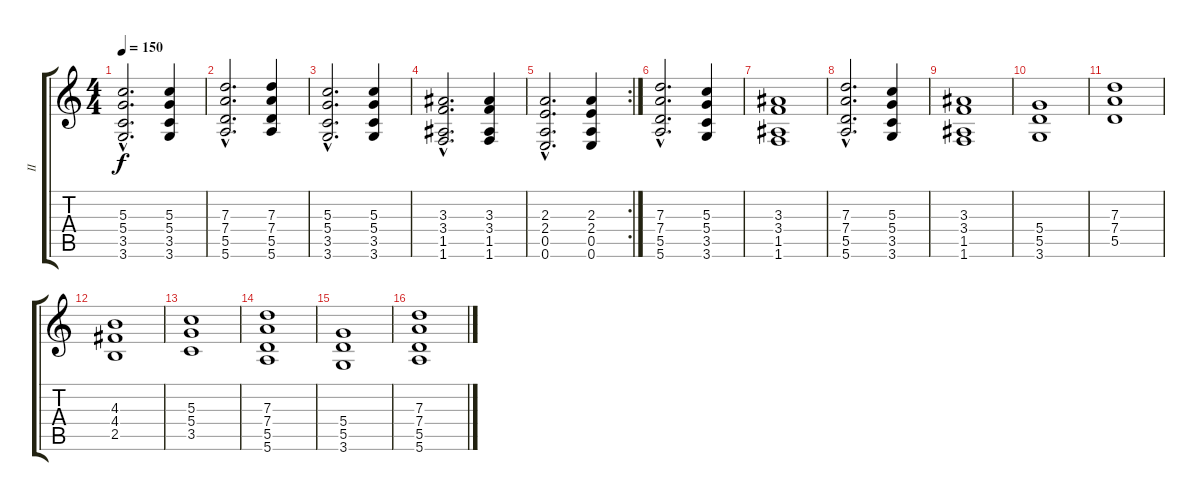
\track ("II" "II") {instrument distortionguitar}
\staff {score tabs}
\tuning (E4 B3 G3 D3 A2 E2) {hide}
\ts (4 4)
\tempo 150
\clef g2
\ks c
(5.3{hac} 5.4{hac} 3.5{hac} 3.6{hac}).2{d dy f} (5.3 5.4 3.5 3.6).4 |
(7.3{hac} 7.4{hac} 5.5{hac} 5.6{hac}).2{d} (7.3 7.4 5.5 5.6).4 |
(5.3{hac} 5.4{hac} 3.5{hac} 3.6{hac}).2{d} (5.3 5.4 3.5 3.6).4 |
(3.3{hac} 3.4{hac} 1.5{hac} 1.6{hac}).2{d} (3.3 3.4 1.5 1.6).4 |
\rc 2
(2.3{hac} 2.4{hac} 0.5{hac} 0.6{hac}).2{d} (2.3 2.4 0.5 0.6).4 |
(7.3{hac} 7.4{hac} 5.5{hac} 5.6{hac}).2{d} (5.3 5.4 3.5 3.6).4 |
(3.3 3.4 1.5 1.6).1 |
(7.3{hac} 7.4{hac} 5.5{hac} 5.6{hac}).2{d} (5.3 5.4 3.5 3.6).4 |
(3.3 3.4 1.5 1.6).1 |
(5.4 5.5 3.6).1 |
(7.3 7.4 5.5).1 |
(4.3 4.4 2.5).1 |
(5.3 5.4 3.5).1 |
(7.3 7.4 5.5 5.6).1 |
(5.4 5.5 3.6).1 |
(7.3 7.4 5.5 5.6).1
